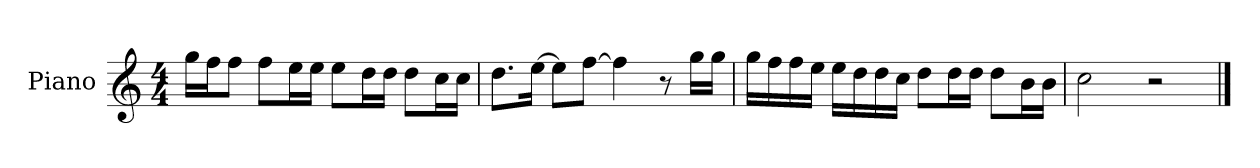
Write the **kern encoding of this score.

**kern
*part1
*staff1
*I"Piano
*I'Pno.
*clefG2
*k[]
*M4/4
=1
16gg\LL
16ff\J
8ff\J
8ff\L
16ee\L
16ee\JJ
8ee\L
16dd\L
16dd\JJ
8dd\L
16cc\L
16cc\JJ
=2
8.dd\L
[16ee\Jk
8ee\L]
[8ff\J
4ff\]
8r
16gg\LL
16gg\JJ
=3
16gg\LL
16ff\
16ff\
16ee\JJ
16ee\LL
16dd\
16dd\
16cc\JJ
8dd\L
16dd\L
16dd\JJ
8dd\L
16b\L
16b\JJ
=4
2cc\
2r
==
*-
